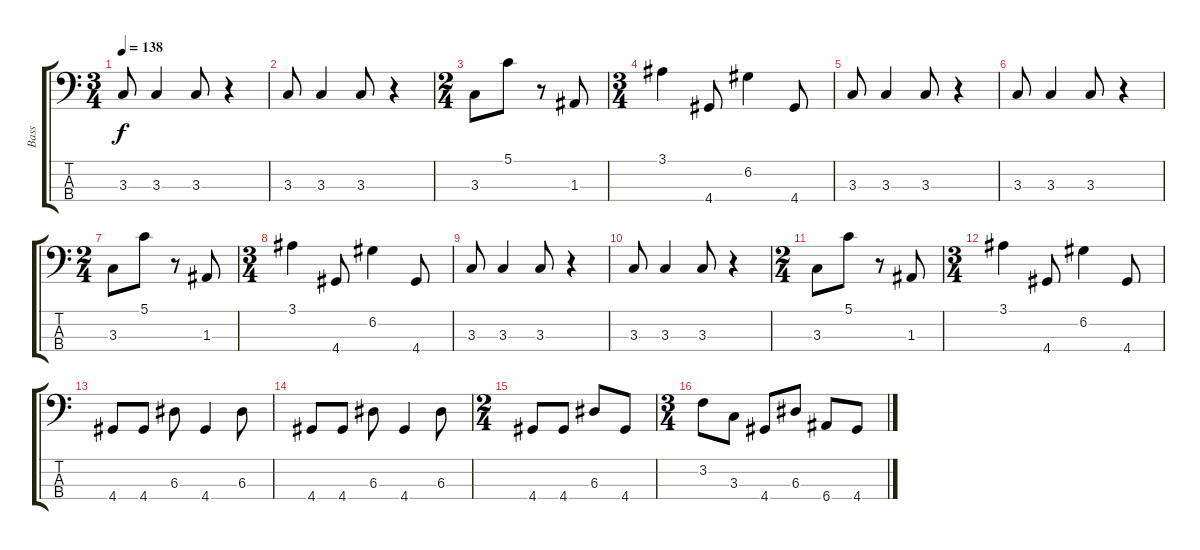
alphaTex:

\track ("Bass" "Bass") {instrument electricbassfinger}
\staff {score tabs}
\tuning (G2 D2 A1 E1) {hide}
\ts (3 4)
\tempo 138
\clef f4
\ks c
3.3.8{dy f} 3.3.4 3.3.8 r.4 |
3.3.8 3.3.4 3.3.8 r.4 |
\ts (2 4)
3.3.8 5.1.8 r.8 1.3.8 |
\ts (3 4)
3.1.4 4.4.8 6.2.4 4.4.8 |
3.3.8 3.3.4 3.3.8 r.4 |
3.3.8 3.3.4 3.3.8 r.4 |
\ts (2 4)
3.3.8 5.1.8 r.8 1.3.8 |
\ts (3 4)
3.1.4 4.4.8 6.2.4 4.4.8 |
3.3.8 3.3.4 3.3.8 r.4 |
3.3.8 3.3.4 3.3.8 r.4 |
\ts (2 4)
3.3.8 5.1.8 r.8 1.3.8 |
\ts (3 4)
3.1.4 4.4.8 6.2.4 4.4.8 |
4.4.8 4.4.8 6.3.8 4.4.4 6.3.8 |
4.4.8 4.4.8 6.3.8 4.4.4 6.3.8 |
\ts (2 4)
4.4.8 4.4.8 6.3.8 4.4.8 |
\ts (3 4)
3.2.8 3.3.8 4.4.8 6.3.8 6.4.8 4.4.8
